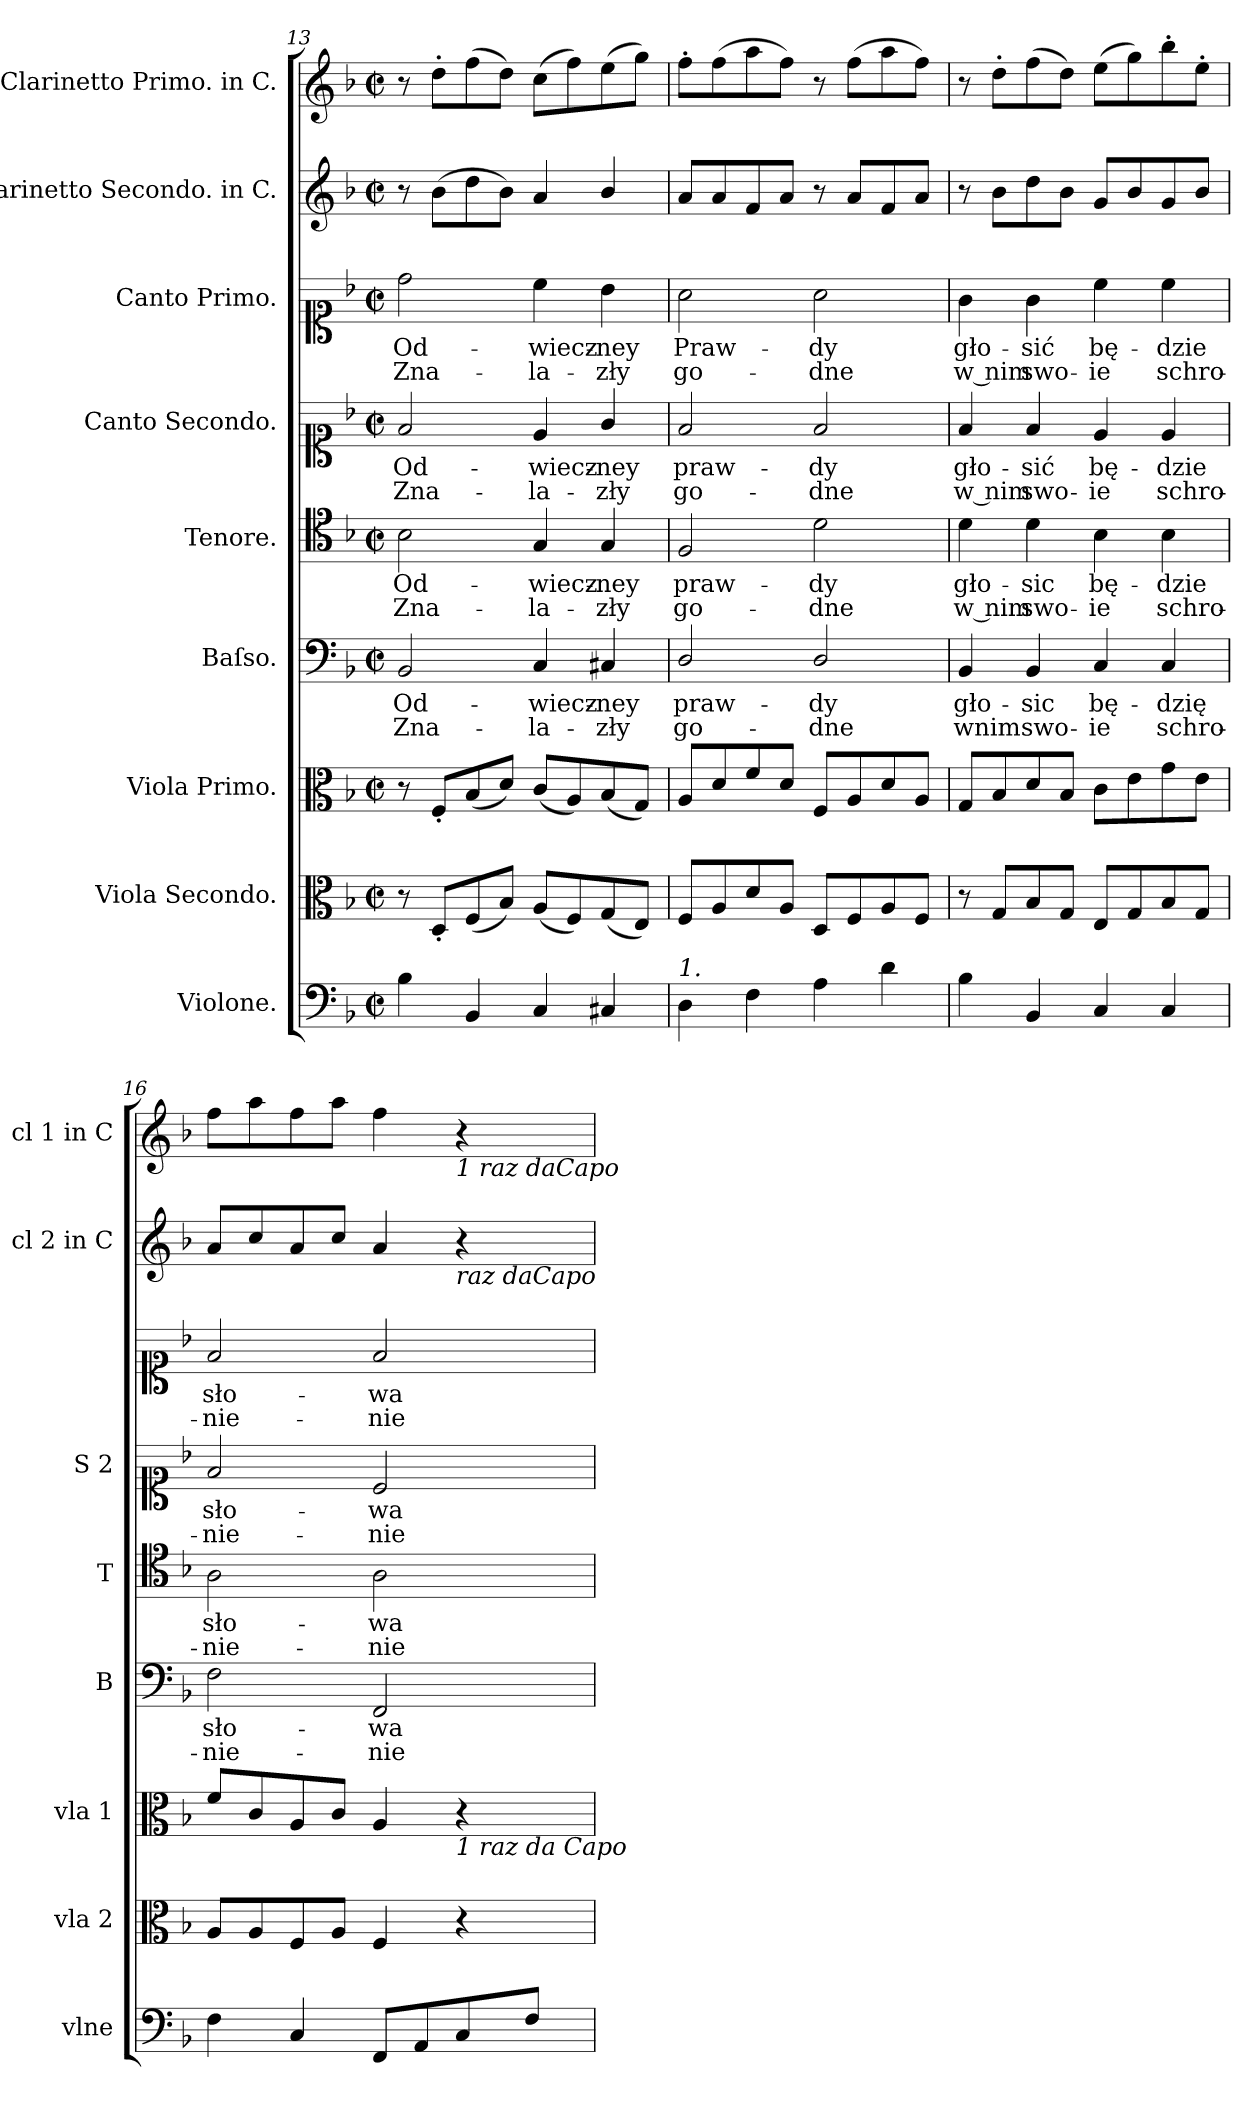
**kern	**kern	**kern	**kern	**text	**text	**dynam	**kern	**text	**text	**dynam	**kern	**text	**text	**dynam	**kern	**text	**text	**dynam	**kern	**kern
*part9	*part8	*part7	*part6	*part6	*part6	*part6	*part5	*part5	*part5	*part5	*part4	*part4	*part4	*part4	*part3	*part3	*part3	*part3	*part2	*part1
*staff9	*staff8	*staff7	*staff6	*staff6	*staff6	*staff6	*staff5	*staff5	*staff5	*staff5	*staff4	*staff4	*staff4	*staff4	*staff3	*staff3	*staff3	*staff3	*staff2	*staff1
*I"Violone.	*I"Viola Secondo.	*I"Viola Primo.	*I"Baſso.	*	*	*	*I"Tenore.	*	*	*	*I"Canto Secondo.	*	*	*	*I"Canto Primo.	*	*	*	*I"Clarinetto Secondo. in C.	*I"Clarinetto Primo. in C.
*I'vlne	*I'vla 2	*I'vla 1	*I'B	*	*	*	*I'T	*	*	*	*I'S 2	*	*	*	*	*	*	*	*I'cl 2 in C	*I'cl 1 in C
*clefF4	*clefC3	*clefC3	*clefF4	*	*	*	*clefC4	*	*	*	*clefC1	*	*	*	*clefC1	*	*	*	*clefG2	*clefG2
*k[b-]	*k[b-]	*k[b-]	*k[b-]	*	*	*	*k[b-]	*	*	*	*k[b-]	*	*	*	*k[b-]	*	*	*	*k[b-]	*k[b-]
*F:	*F:	*F:	*F:	*	*	*	*F:	*	*	*	*F:	*	*	*	*F:	*	*	*	*F:	*F:
*M2/2	*M2/2	*M2/2	*M2/2	*	*	*	*M2/2	*	*	*	*M2/2	*	*	*	*M2/2	*	*	*	*M2/2	*M2/2
*met(c|)	*met(c|)	*met(c|)	*met(c|)	*	*	*	*met(c|)	*	*	*	*met(c|)	*	*	*	*met(c|)	*	*	*	*met(c|)	*met(c|)
=13	=13	=13	=13	=13	=13	=13	=13	=13	=13	=13	=13	=13	=13	=13	=13	=13	=13	=13	=13	=13
!	!	!	!	!	!	!LO:DY:a	!	!	!	!LO:DY:a	!	!	!	!LO:DY:a	!	!	!	!LO:DY:a	!	!
4B-\	8r	8r	2BB-/	Od-	Zna-	for.	2B-\	Od-	Zna-	for.	2f/	Od-	Zna-	for	2dd\	Od-	Zna-	for.	8r	8r
.	8D'/L	8F'/L	.	.	.	.	.	.	.	.	.	.	.	.	.	.	.	.	(>8b-\L	8dd'\L
4BB-/	(<8F/	(<8B-/	.	.	.	.	.	.	.	.	.	.	.	.	.	.	.	.	8dd\	(>8ff\
.	8B-/J)	8d/J)	.	.	.	.	.	.	.	.	.	.	.	.	.	.	.	.	8b-\J)	8dd\J)
4C/	(<8A/L	(<8c/L	4C/	-wiecz-	-la-	.	4G/	-wiecz-	-la-	.	4e/	-wiecz-	-la-	.	4cc\	-wiecz-	-la-	.	4a/	(>8cc\L
.	8F/)	8A/)	.	.	.	.	.	.	.	.	.	.	.	.	.	.	.	.	.	8ff\)
4C#X/	(<8G/	(<8B-/	4C#X/	-ney	-zły	.	4G/	-ney	-zły	.	4g/	-ney	-zły	.	4b-\	-ney	-zły	.	4b-/	(>8ee\
.	8E/J)	8G/J)	.	.	.	.	.	.	.	.	.	.	.	.	.	.	.	.	.	8gg\J)
=14	=14	=14	=14	=14	=14	=14	=14	=14	=14	=14	=14	=14	=14	=14	=14	=14	=14	=14	=14	=14
!LO:TX:a:i:t=1.	!	!	!	!	!	!	!	!	!	!	!	!	!	!	!	!	!	!	!	!
4D\	8F/L	8A/L	2D/	praw-	go-	.	2F/	praw-	go-	.	2f/	praw-	go-	.	2a\	Praw-	go-	.	8a/L	8ff'\L
.	8A/	8d/	.	.	.	.	.	.	.	.	.	.	.	.	.	.	.	.	8a/	(>8ff\
4F\	8d/	8f/	.	.	.	.	.	.	.	.	.	.	.	.	.	.	.	.	8f/	8aa\
.	8A/J	8d/J	.	.	.	.	.	.	.	.	.	.	.	.	.	.	.	.	8a/J	8ff\J)
4A\	8D/L	8F/L	2D/	-dy	-dne	.	2d\	-dy	-dne	.	2f/	-dy	-dne	.	2a\	-dy	-dne	.	8r	8r
.	8F/	8A/	.	.	.	.	.	.	.	.	.	.	.	.	.	.	.	.	8a/L	(>8ff\L
4d\	8A/	8d/	.	.	.	.	.	.	.	.	.	.	.	.	.	.	.	.	8f/	8aa\
.	8F/J	8A/J	.	.	.	.	.	.	.	.	.	.	.	.	.	.	.	.	8a/J	8ff\J)
=15	=15	=15	=15	=15	=15	=15	=15	=15	=15	=15	=15	=15	=15	=15	=15	=15	=15	=15	=15	=15
4B-\	8r	8G/L	4BB-/	gło-	wnim	.	4d\	gło-	w nim	.	4f/	gło-	w nim	.	4g\	gło-	w nim	.	8r	8r
.	8G/L	8B-/	.	.	.	.	.	.	.	.	.	.	.	.	.	.	.	.	8b-\L	8dd'\L
4BB-/	8B-/	8d/	4BB-/	-sic	swo-	.	4d\	-sic	swo-	.	4f/	-sić	swo-	.	4g\	-sić	swo-	.	8dd\	(>8ff\
.	8G/J	8B-/J	.	.	.	.	.	.	.	.	.	.	.	.	.	.	.	.	8b-\J	8dd\J)
4C/	8E/L	8c\L	4C/	bę-	-ie	.	4B-\	bę-	-ie	.	4e/	bę-	-ie	.	4cc\	bę-	-ie	.	8g/L	(>8ee\L
.	8G/	8e\	.	.	.	.	.	.	.	.	.	.	.	.	.	.	.	.	8b-/	8gg\)
4C/	8B-/	8g\	4C/	-dzię	schro-	.	4B-\	-dzie	schro-	.	4e/	-dzie	schro-	.	4cc\	-dzie	schro-	.	8g/	8bb-'\
.	8G/J	8e\J	.	.	.	.	.	.	.	.	.	.	.	.	.	.	.	.	8b-/J	8ee'\J
=16	=16	=16	=16	=16	=16	=16	=16	=16	=16	=16	=16	=16	=16	=16	=16	=16	=16	=16	=16	=16
4F\	8A/L	8f/L	2F\	sło-	-nie-	.	2A\	sło-	-nie-	.	2f/	sło-	-nie-	.	2f/	sło-	-nie-	.	8a/L	8ff\L
.	8A/	8c/	.	.	.	.	.	.	.	.	.	.	.	.	.	.	.	.	8cc/	8aa\
4C/	8F/	8A/	.	.	.	.	.	.	.	.	.	.	.	.	.	.	.	.	8a/	8ff\
.	8A/J	8c/J	.	.	.	.	.	.	.	.	.	.	.	.	.	.	.	.	8cc/J	8aa\J
8FF/L	4F/	4A/	2FF/	-wa	-nie	.	2A\	-wa	-nie	.	2c/	-wa	-nie	.	2f/	-wa	-nie	.	4a/	4ff\
8AA/	.	.	.	.	.	.	.	.	.	.	.	.	.	.	.	.	.	.	.	.
!	!	!	!	!	!	!	!	!	!	!	!	!	!	!	!	!	!	!	!	!LO:TX:b:i:t=1 raz daCapo
!	!	!	!	!	!	!	!	!	!	!	!	!	!	!	!	!	!	!	!LO:TX:b:i:t=raz daCapo	!
!	!	!LO:TX:b:i:t=1 raz da Capo	!	!	!	!	!	!	!	!	!	!	!	!	!	!	!	!	!	!
8C/	4r	4r	.	.	.	.	.	.	.	.	.	.	.	.	.	.	.	.	4r	4r
8F/J	.	.	.	.	.	.	.	.	.	.	.	.	.	.	.	.	.	.	.	.
=	=	=	=	=	=	=	=	=	=	=	=	=	=	=	=	=	=	=	=	=
*-	*-	*-	*-	*-	*-	*-	*-	*-	*-	*-	*-	*-	*-	*-	*-	*-	*-	*-	*-	*-
